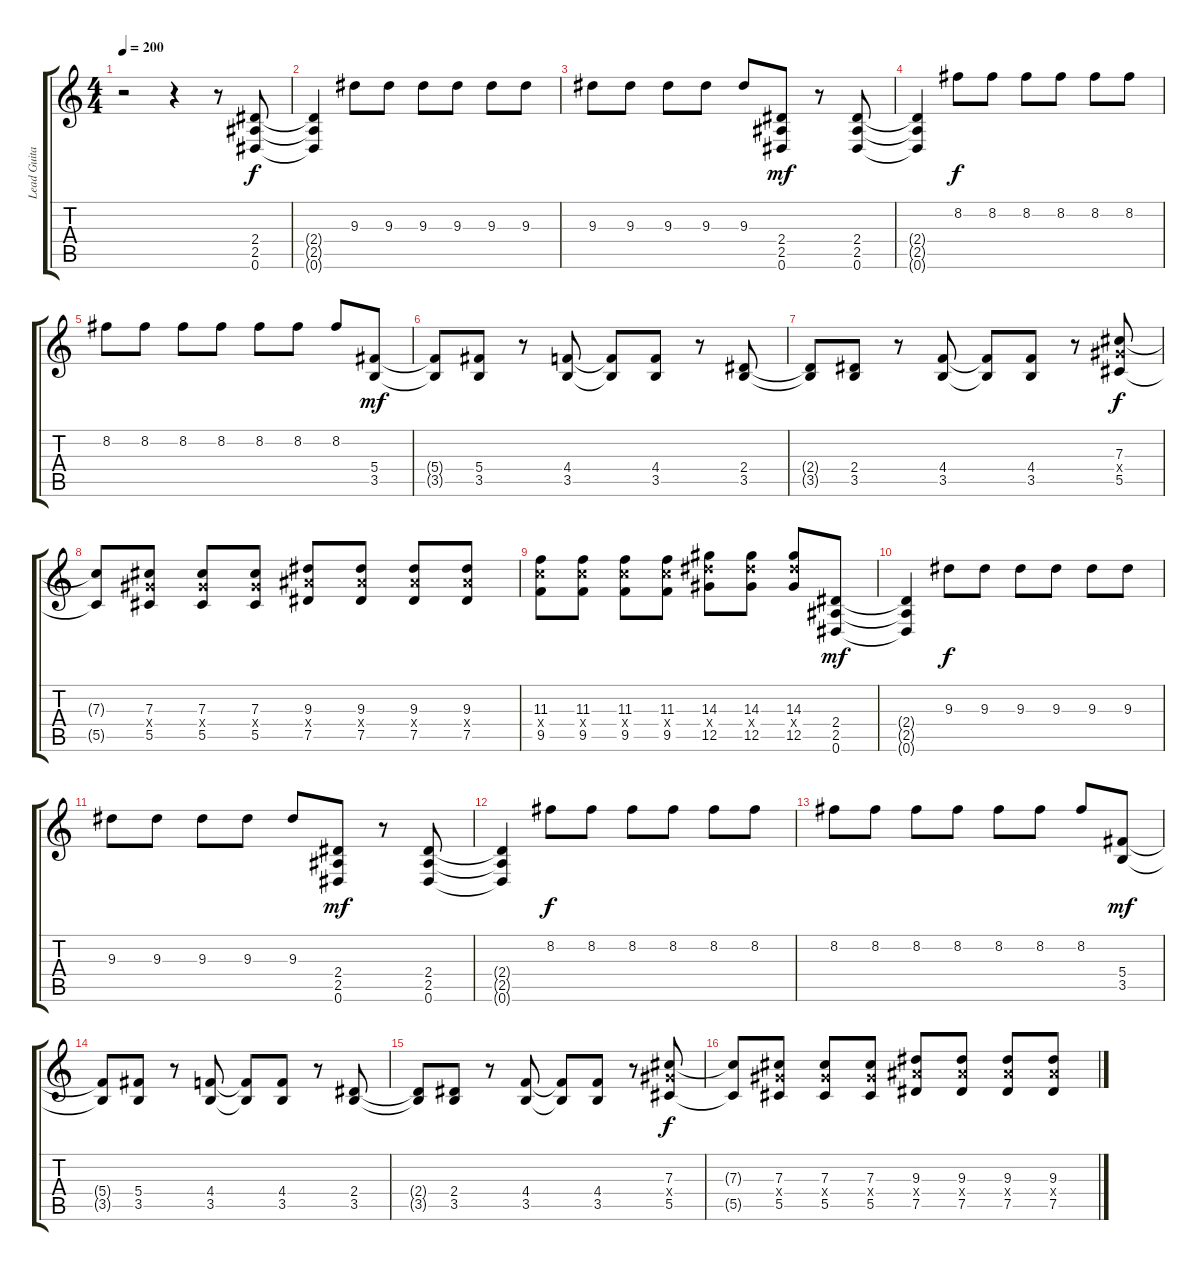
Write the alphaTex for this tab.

\track ("Lead Guitar" "Lead Guita") {instrument distortionguitar}
\staff {score tabs}
\tuning (Eb4 Bb3 Gb3 Db3 Ab2 Eb2) {hide}
\ts (4 4)
\tempo 200
\clef g2
\ks c
r.2{dy f instrument distortionguitar} r.4 r.8 (2.4 2.5 0.6).8 |
(2.4{t} 2.5{t} 0.6{t}).4 9.3.8 9.3.8 9.3.8 9.3.8 9.3.8 9.3.8 |
9.3.8 9.3.8 9.3.8 9.3.8 9.3.8 (2.4 2.5 0.6).8{dy mf} r.8 (2.4 2.5 0.6).8 |
(2.4{t} 2.5{t} 0.6{t}).4 8.2.8{dy f} 8.2.8 8.2.8 8.2.8 8.2.8 8.2.8 |
8.2.8 8.2.8 8.2.8 8.2.8 8.2.8 8.2.8 8.2.8 (5.4 3.5).8{dy mf} |
(5.4{t} 3.5{t}).8 (5.4 3.5).8 r.8 (4.4 3.5).8 (4.4{t} 3.5{t}).8 (4.4 3.5).8 r.8 (2.4 3.5).8 |
(2.4{t} 3.5{t}).8 (2.4 3.5).8 r.8 (4.4 3.5).8 (4.4{t} 3.5{t}).8 (4.4 3.5).8 r.8 (7.3 7.4{x} 5.5).8{dy f} |
(7.3{t} 5.5{t}).8 (7.3 7.4{x} 5.5).8 (7.3 7.4{x} 5.5).8 (7.3 7.4{x} 5.5).8 (9.3 9.4{x} 7.5).8 (9.3 9.4{x} 7.5).8 (9.3 9.4{x} 7.5).8 (9.3 9.4{x} 7.5).8 |
(11.3 11.4{x} 9.5).8 (11.3 11.4{x} 9.5).8 (11.3 11.4{x} 9.5).8 (11.3 11.4{x} 9.5).8 (14.3 14.4{x} 12.5).8 (14.3 14.4{x} 12.5).8 (14.3 14.4{x} 12.5).8 (2.4 2.5 0.6).8{dy mf} |
(2.4{t} 2.5{t} 0.6{t}).4 9.3.8{dy f} 9.3.8 9.3.8 9.3.8 9.3.8 9.3.8 |
9.3.8 9.3.8 9.3.8 9.3.8 9.3.8 (2.4 2.5 0.6).8{dy mf} r.8 (2.4 2.5 0.6).8 |
(2.4{t} 2.5{t} 0.6{t}).4 8.2.8{dy f} 8.2.8 8.2.8 8.2.8 8.2.8 8.2.8 |
8.2.8 8.2.8 8.2.8 8.2.8 8.2.8 8.2.8 8.2.8 (5.4 3.5).8{dy mf} |
(5.4{t} 3.5{t}).8 (5.4 3.5).8 r.8 (4.4 3.5).8 (4.4{t} 3.5{t}).8 (4.4 3.5).8 r.8 (2.4 3.5).8 |
(2.4{t} 3.5{t}).8 (2.4 3.5).8 r.8 (4.4 3.5).8 (4.4{t} 3.5{t}).8 (4.4 3.5).8 r.8 (7.3 7.4{x} 5.5).8{dy f} |
(7.3{t} 5.5{t}).8 (7.3 7.4{x} 5.5).8 (7.3 7.4{x} 5.5).8 (7.3 7.4{x} 5.5).8 (9.3 9.4{x} 7.5).8 (9.3 9.4{x} 7.5).8 (9.3 9.4{x} 7.5).8 (9.3 9.4{x} 7.5).8
